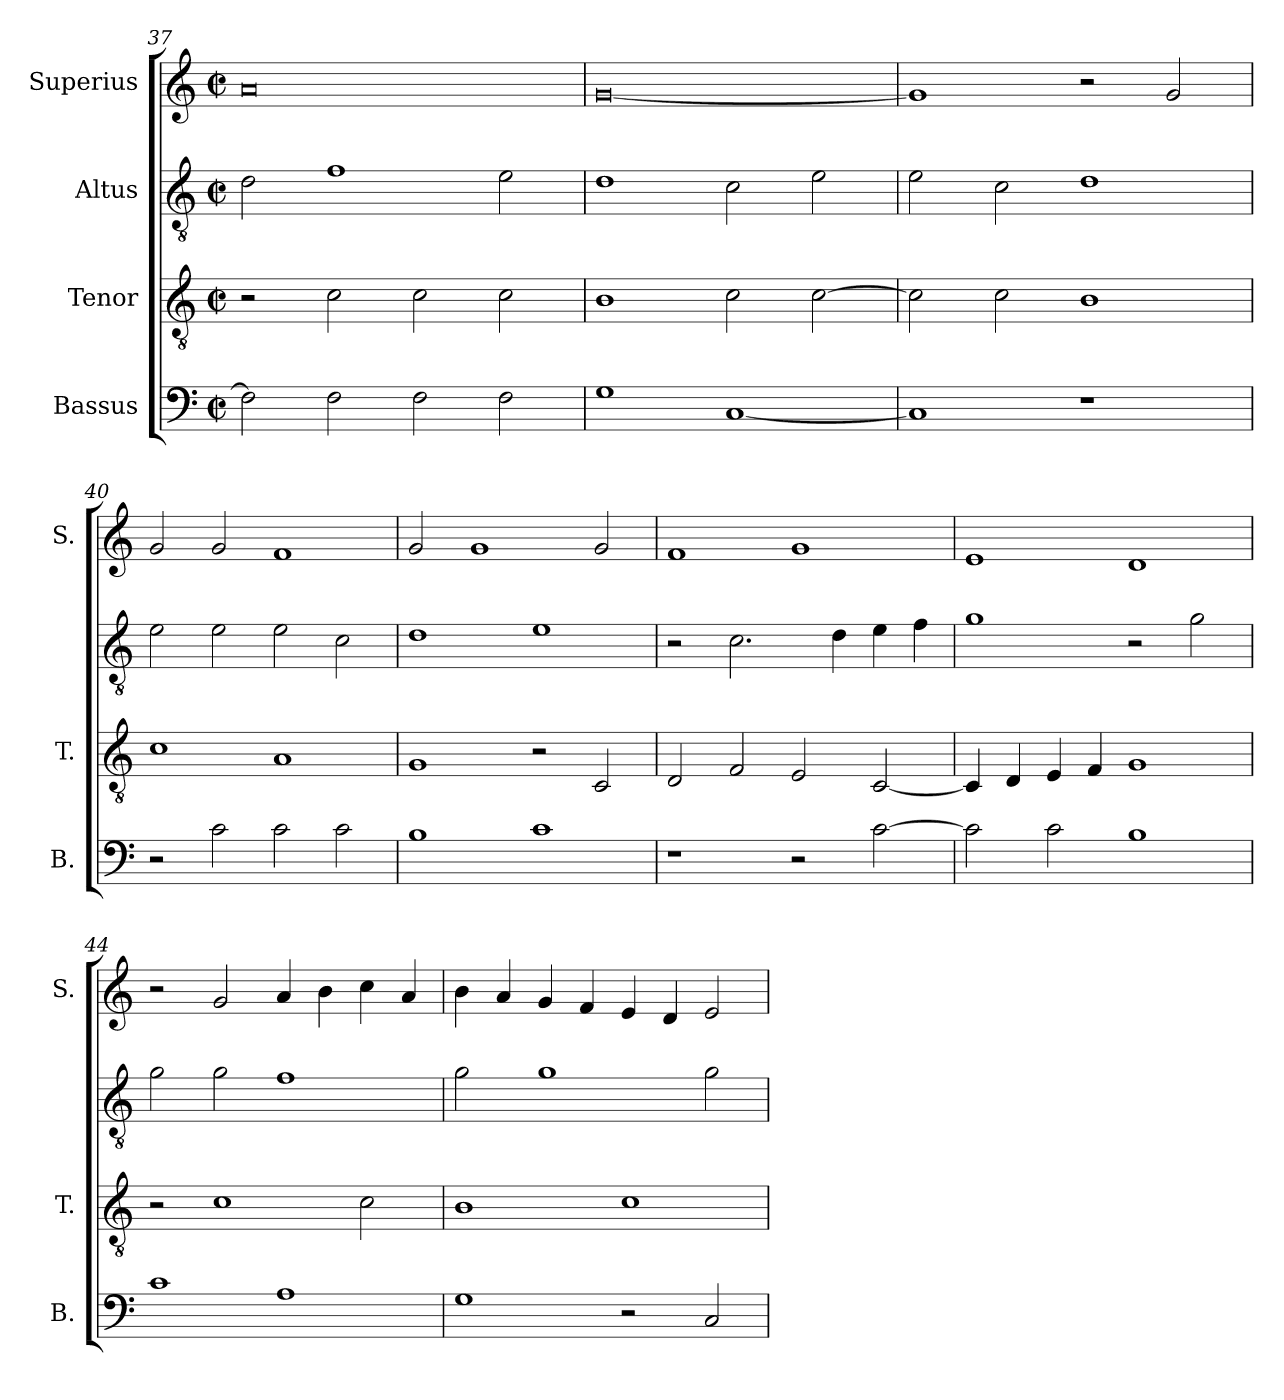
**kern	**kern	**kern	**kern
*part4	*part3	*part2	*part1
*staff4	*staff3	*staff2	*staff1
*I"Bassus	*I"Tenor	*I"Altus	*I"Superius
*I'B.	*I'T.	*	*I'S.
!!LO:LB:g=z
*clefF4	*clefGv2	*clefGv2	*clefG2
*	*ITrd7c12	*ITrd7c12	*
*k[]	*k[]	*k[]	*k[]
*C:	*C:	*C:	*C:
*M2/2	*M2/2	*M2/2	*M2/2
*met(c|)	*met(c|)	*met(c|)	*met(c|)
=37	=37	=37	=37
2Fi\]	2r	2Di\	0ai
2Fi\	2Ci\	1Fi	.
2Fi\	2Ci\	.	.
2Fi\	2Ci\	2Ei\	.
=38	=38	=38	=38
1Gi	1BBi	1Di	[<0gi
[<1Ci	2Ci\	2Ci\	.
.	[>2Ci\	2Ei\	.
=39	=39	=39	=39
1Ci]	2Ci\]	2Ei\	1gi]
.	2Ci\	2Ci\	.
1r	1BBi	1Di	2r
.	.	.	2gi/
=40	=40	=40	=40
2r	1Ci	2Ei\	2gi/
2ci\	.	2Ei\	2gi/
2ci\	1AAi	2Ei\	1fi
2ci\	.	2Ci\	.
=41	=41	=41	=41
1Bi	1GGi	1Di	2gi/
.	.	.	1gi
1ci	2r	1Ei	.
.	2CCi/	.	2gi/
!!LO:LB:g=z
=42	=42	=42	=42
1r	2DDi/	2r	1fi
.	2FFi/	2.Ci\	.
2r	2EEi/	.	1gi
.	.	4Di\	.
[>2ci\	[<2CCi/	4Ei\	.
.	.	4Fi\	.
=43	=43	=43	=43
2ci\]	4CCi/]	1Gi	1ei
.	4DDi/	.	.
2ci\	4EEi/	.	.
.	4FFi/	.	.
1Bi	1GGi	2r	1di
.	.	2Gi\	.
=44	=44	=44	=44
1ci	2r	2Gi\	2r
.	1Ci	2Gi\	2gi/
1Ai	.	1Fi	4ai/
.	.	.	4bi\
.	2Ci\	.	4cci\
.	.	.	4ai/
=45	=45	=45	=45
1Gi	1BBi	2Gi\	4bi\
.	.	.	4ai/
.	.	1Gi	4gi/
.	.	.	4fi/
2r	1Ci	.	4ei/
.	.	.	4di/
2Ci/	.	2Gi\	2ei/
=	=	=	=
*-	*-	*-	*-
